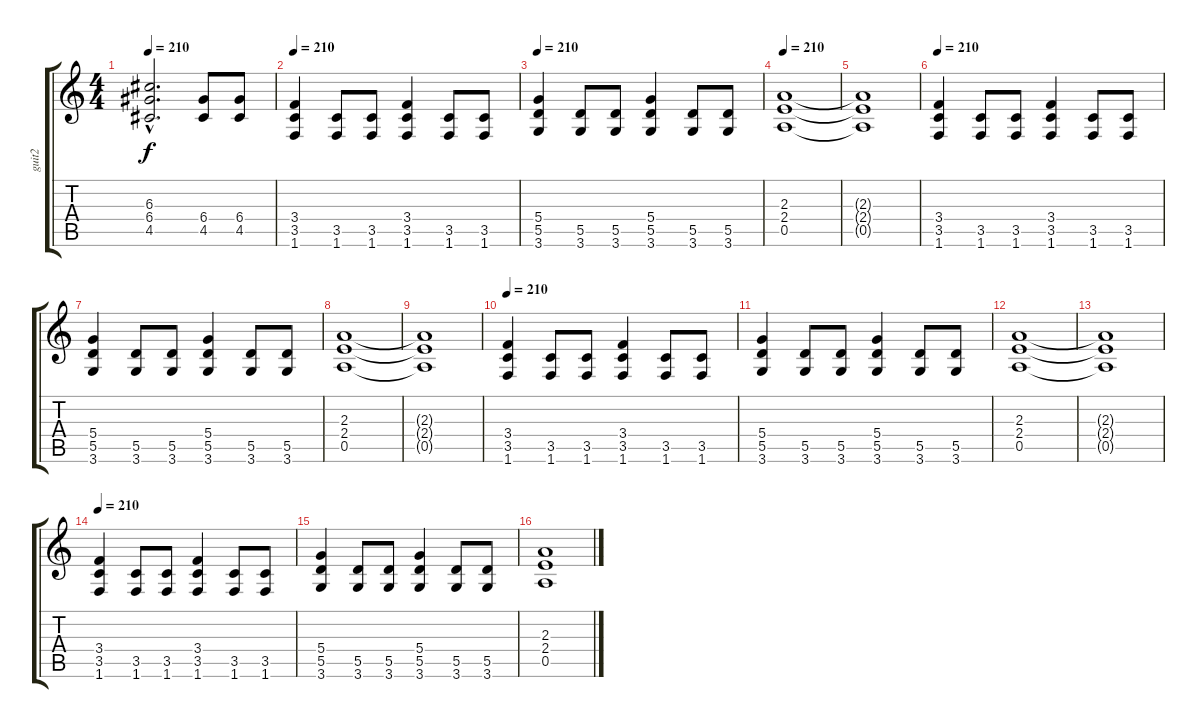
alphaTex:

\track ("guit2" "guit2") {instrument distortionguitar}
\staff {score tabs}
\tuning (E4 B3 G3 D3 A2 E2) {hide}
\ts (4 4)
\tempo 210
\clef g2
\ks c
(6.3{hac} 6.4{hac} 4.5{hac}).2{d dy f} (6.4 4.5).8 (6.4 4.5).8 |
\tempo 210
(3.4 3.5 1.6).4 (3.5 1.6).8 (3.5 1.6).8 (3.4 3.5 1.6).4 (3.5 1.6).8 (3.5 1.6).8 |
\tempo 210
(5.4 5.5 3.6).4 (5.5 3.6).8 (5.5 3.6).8 (5.4 5.5 3.6).4 (5.5 3.6).8 (5.5 3.6).8 |
\tempo 210
(2.3 2.4 0.5).1 |
(2.3{t} 2.4{t} 0.5{t}).1 |
\tempo 210
(3.4 3.5 1.6).4 (3.5 1.6).8 (3.5 1.6).8 (3.4 3.5 1.6).4 (3.5 1.6).8 (3.5 1.6).8 |
(5.4 5.5 3.6).4 (5.5 3.6).8 (5.5 3.6).8 (5.4 5.5 3.6).4 (5.5 3.6).8 (5.5 3.6).8 |
(2.3 2.4 0.5).1 |
(2.3{t} 2.4{t} 0.5{t}).1 |
\tempo 210
(3.4 3.5 1.6).4 (3.5 1.6).8 (3.5 1.6).8 (3.4 3.5 1.6).4 (3.5 1.6).8 (3.5 1.6).8 |
(5.4 5.5 3.6).4 (5.5 3.6).8 (5.5 3.6).8 (5.4 5.5 3.6).4 (5.5 3.6).8 (5.5 3.6).8 |
(2.3 2.4 0.5).1 |
(2.3{t} 2.4{t} 0.5{t}).1 |
\tempo 210
(3.4 3.5 1.6).4 (3.5 1.6).8 (3.5 1.6).8 (3.4 3.5 1.6).4 (3.5 1.6).8 (3.5 1.6).8 |
(5.4 5.5 3.6).4 (5.5 3.6).8 (5.5 3.6).8 (5.4 5.5 3.6).4 (5.5 3.6).8 (5.5 3.6).8 |
(2.3 2.4 0.5).1
